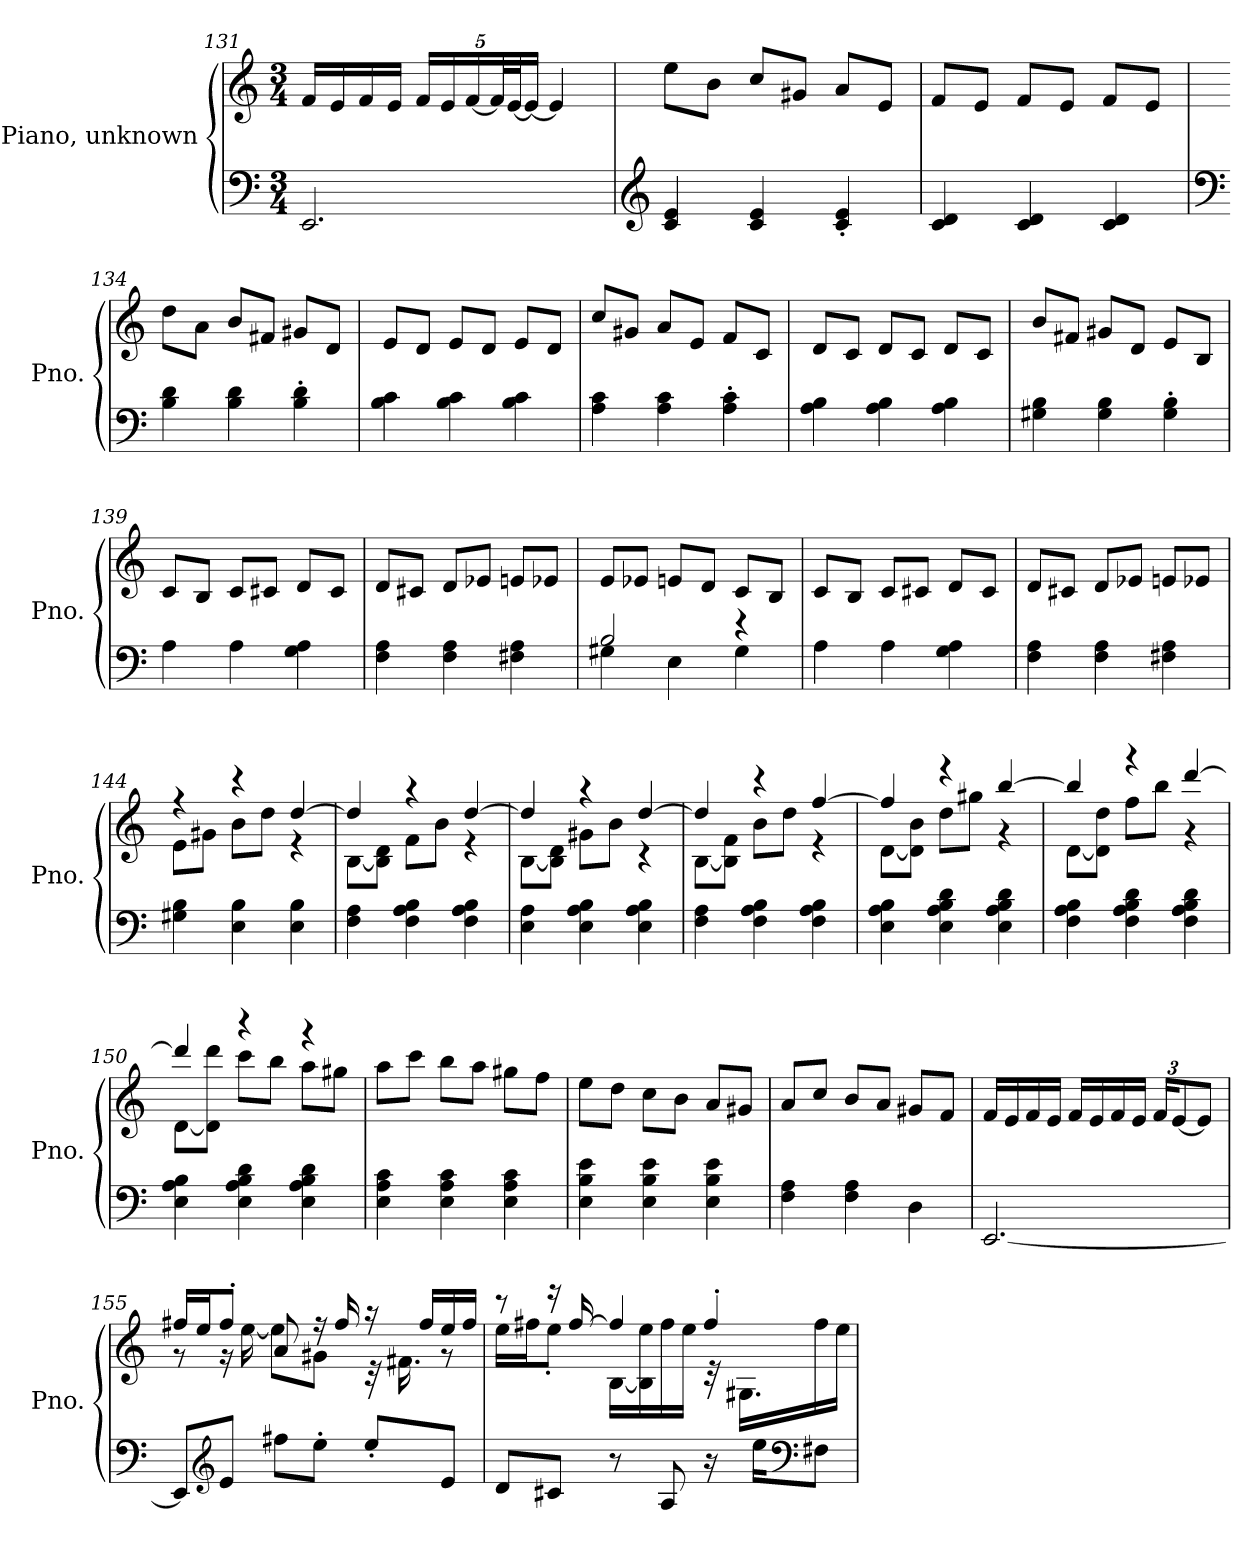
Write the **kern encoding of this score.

**kern	**kern
*part1	*part1
*staff2	*staff1
*I"Piano, unknown	*
*I'Pno.	*
!!LO:LB:g=z
*clefF4	*clefG2
*k[]	*k[]
*M3/4	*M3/4
=131	=131
2.EE/	16f/LL
.	16e/
.	16f/
.	16e/JJ
*	*Xbrackettup
.	20f/LL
.	20e/
.	[20f/
.	40f/L]
.	[40e/J
.	20e/JJ_
.	4e/]
=132	=132
*clefG2	*
4c/ 4e/	8ee\L
.	8b\J
4c/ 4e/	8cc/L
.	8g#X/J
4c/' 4e/'	8a/L
.	8e/J
=133	=133
4c/ 4d/	8f/L
.	8e/J
4c/ 4d/	8f/L
.	8e/J
4c/ 4d/	8f/L
.	8e/J
=134	=134
*clefF4	*
4B\ 4d\	8dd\L
.	8a\J
4B\ 4d\	8b/L
.	8f#X/J
4B\' 4d\'	8g#X/L
.	8d/J
=135	=135
4B\ 4c\	8e/L
.	8d/J
4B\ 4c\	8e/L
.	8d/J
4B\ 4c\	8e/L
.	8d/J
!!LO:LB:g=z
=136	=136
4A\ 4c\	8cc/L
.	8g#X/J
4A\ 4c\	8a/L
.	8e/J
4A\' 4c\'	8f/L
.	8c/J
=137	=137
4A\ 4B\	8d/L
.	8c/J
4A\ 4B\	8d/L
.	8c/J
4A\ 4B\	8d/L
.	8c/J
=138	=138
4G#X\ 4B\	8b/L
.	8f#X/J
4G#\ 4B\	8g#X/L
.	8d/J
4G#\' 4B\'	8e/L
.	8B/J
=139	=139
4A\	8c/L
.	8B/J
4A\	8c/L
.	8c#X/J
4G\ 4A\	8d/L
.	8c#/J
=140	=140
4F\ 4A\	8d/L
.	8c#X/J
4F\ 4A\	8d/L
.	8e-X/J
4F#X\ 4A\	8en/L
.	8e-X/J
!!LO:LB:g=z
=141	=141
*^	*
2B/	4G#X\	8e/L
.	.	8e-X/J
.	4E\	8en/L
.	.	8d/J
4r	4G#\	8c/L
.	.	8B/J
*v	*v	*
=142	=142
4A\	8c/L
.	8B/J
4A\	8c/L
.	8c#X/J
4G\ 4A\	8d/L
.	8c#/J
=143	=143
4F\ 4A\	8d/L
.	8c#X/J
4F\ 4A\	8d/L
.	8e-X/J
4F#X\ 4A\	8en/L
.	8e-X/J
=144	=144
*	*^
4G#X\ 4B\	4r	8e\L
.	.	8g#X\J
4E\ 4B\	4r	8b\L
.	.	8dd\J
4E\ 4B\	[4dd/	4r
=145	=145	=145
4F\ 4A\	4dd/]	[8B\L
.	.	8B\] 8d\J
4F\ 4A\ 4B\	4r	8f\L
.	.	8b\J
4F\ 4A\ 4B\	[4dd/	4r
!!LO:LB:g=z	!!
=146	=146	=146
4E\ 4A\	4dd/]	[8B\L
.	.	8B\] 8d\J
4E\ 4A\ 4B\	4r	8g#X\L
.	.	8b\J
4E\ 4A\ 4B\	[4dd/	4r
=147	=147	=147
4F\ 4A\	4dd/]	[8B\L
.	.	8B\] 8f\J
4F\ 4A\ 4B\	4r	8b\L
.	.	8dd\J
4F\ 4A\ 4B\	[4ff/	4r
=148	=148	=148
4E\ 4A\ 4B\	4ff/]	[8d\L
.	.	8d\] 8b\J
4E\ 4A\ 4B\ 4d\	4r	8dd\L
.	.	8gg#X\J
4E\ 4A\ 4B\ 4d\	[4bb/	4r
=149	=149	=149
4F\ 4A\ 4B\	4bb/]	[8d\L
.	.	8d\] 8dd\J
4F\ 4A\ 4B\ 4d\	4r	8ff\L
.	.	8bb\J
4F\ 4A\ 4B\ 4d\	[4ddd/	4r
=150	=150	=150
4E\ 4A\ 4B\	4ddd/]	[8d\L
.	.	8d\] 8ddd\J
4E\ 4A\ 4B\ 4d\	4r	8ccc\L
.	.	8bb\J
4E\ 4A\ 4B\ 4d\	4r	8aa\L
.	.	8gg#X\J
*	*v	*v
!!LO:PB:g=z
=151	=151
4E\ 4A\ 4c\	8aa\L
.	8ccc\J
4E\ 4A\ 4c\	8bb\L
.	8aa\J
4E\ 4A\ 4c\	8gg#X\L
.	8ff\J
=152	=152
4E\ 4B\ 4e\	8ee\L
.	8dd\J
4E\ 4B\ 4e\	8cc\L
.	8b\J
4E\ 4B\ 4e\	8a/L
.	8g#X/J
=153	=153
4F\ 4A\	8a/L
.	8cc/J
4F\ 4A\	8b/L
.	8a/J
4D\	8g#X/L
.	8f/J
=154	=154
[2.EE/	16f/LL
.	16e/
.	16f/
.	16e/JJ
.	16f/LL
.	16e/
.	16f/
.	16e/JJ
.	24f/KL
.	[12e/
.	8e/J]
!!LO:LB:g=z
=155	=155
*	*^
8EE/L]	16ff#X/LL	8r
.	16ee/J	.
*clefG2	*	*
8e/J	8ff#'/J	16r
.	.	[16ee\
8ff#X\L	8a/	8ee\L]
8ee'\J	16r	8g#X\J
.	16ff#/	.
8ee'/L	16r	32r
.	.	16.f#X\
.	16ff#/LL	.
8e/J	16ee/	8r
.	16ff#/JJ	.
=156	=156	=156
8d/L	8r	16ee\LL
.	.	16ff#X\J
8c#X/J	16r	8ee'\J
.	[16ff#/	.
8r	4ff#/]	[16B\LL
.	.	16B\] 16ee\
8A/	.	16ff#\
.	.	16ee\JJ
16r	4ff#'/	32r
.	.	16.G#X\LL
16ee\KL	.	.
*clefF4	*	*
8F#X\J	.	16ff#\
.	.	16ee\JJ
*	*v	*v
=	=
*-	*-
